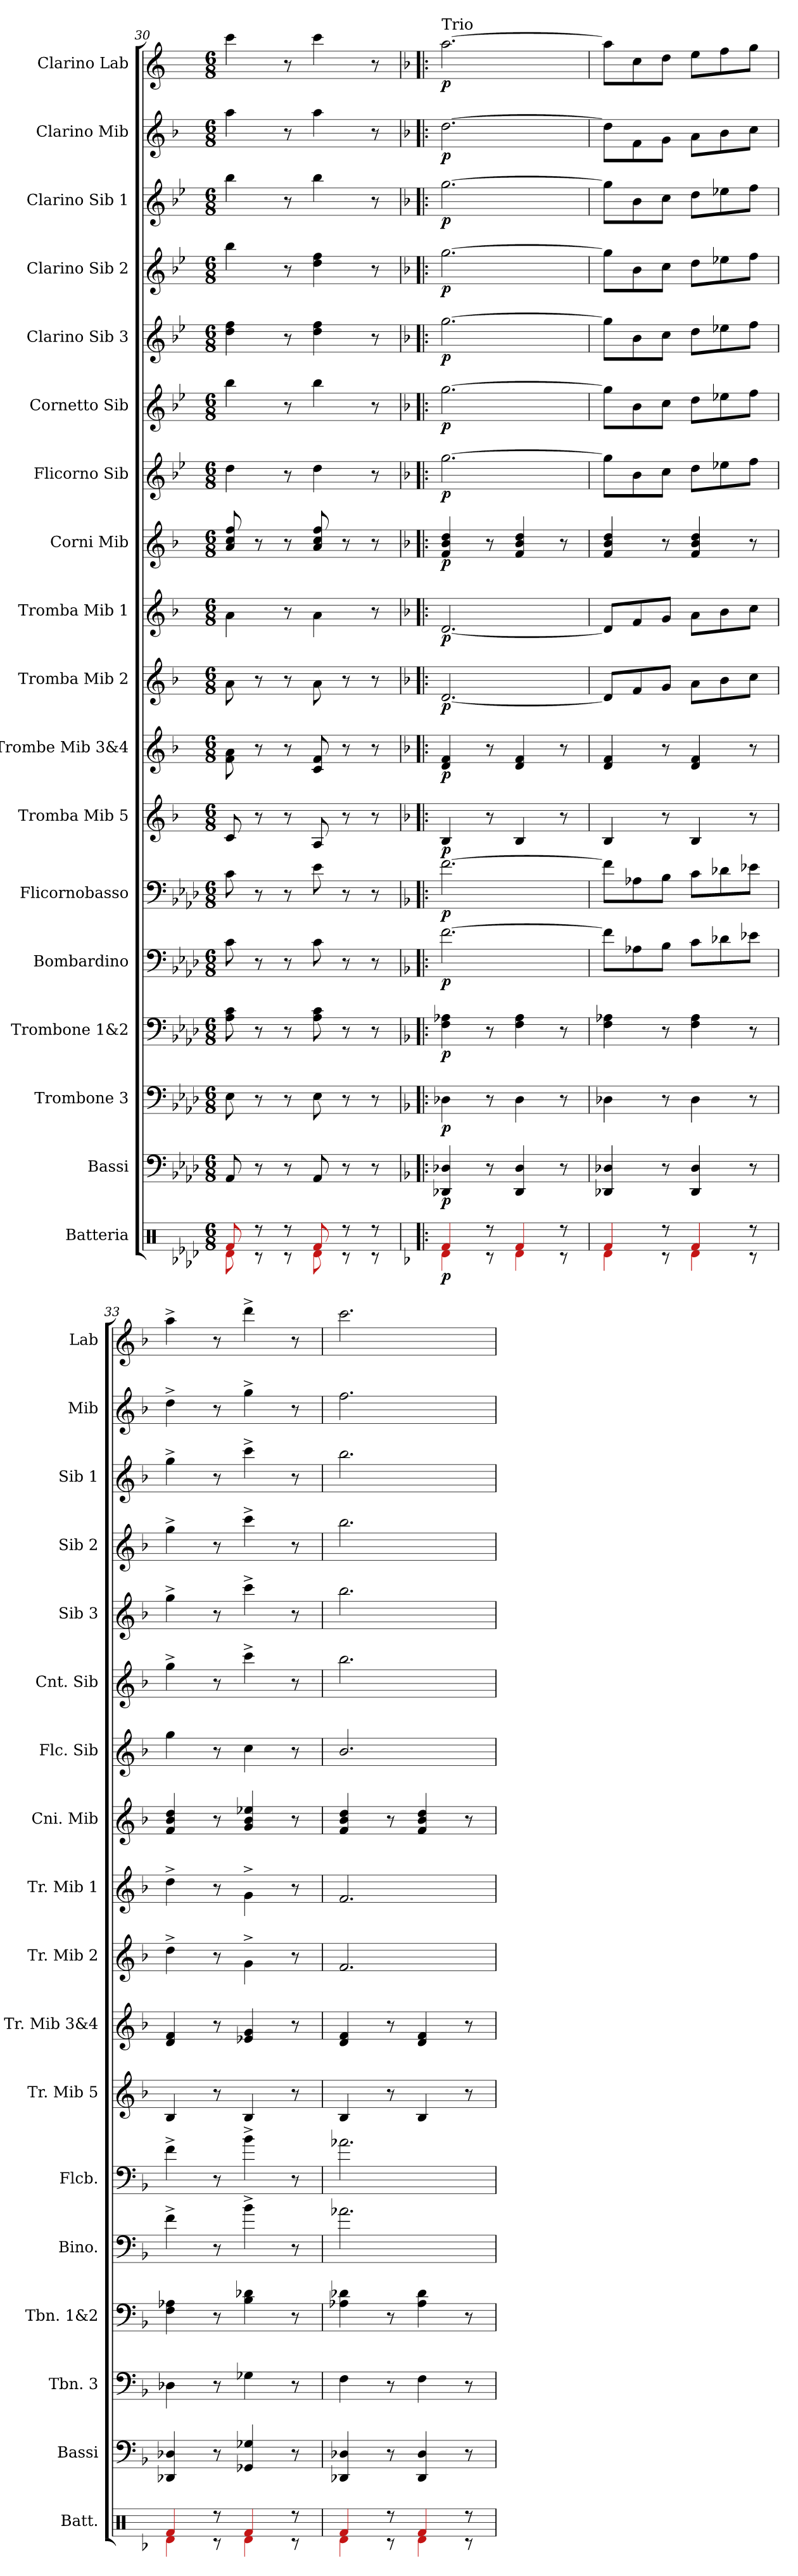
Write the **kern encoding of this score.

**kern	**dynam	**kern	**dynam	**kern	**dynam	**kern	**dynam	**kern	**dynam	**kern	**dynam	**kern	**dynam	**kern	**dynam	**kern	**dynam	**kern	**dynam	**kern	**dynam	**kern	**dynam	**kern	**dynam	**kern	**dynam	**kern	**dynam	**kern	**dynam	**kern	**dynam	**kern	**dynam
*part18	*part18	*part17	*part17	*part16	*part16	*part15	*part15	*part14	*part14	*part13	*part13	*part12	*part12	*part11	*part11	*part10	*part10	*part9	*part9	*part8	*part8	*part7	*part7	*part6	*part6	*part5	*part5	*part4	*part4	*part3	*part3	*part2	*part2	*part1	*part1
*staff18	*staff18	*staff17	*staff17	*staff16	*staff16	*staff15	*staff15	*staff14	*staff14	*staff13	*staff13	*staff12	*staff12	*staff11	*staff11	*staff10	*staff10	*staff9	*staff9	*staff8	*staff8	*staff7	*staff7	*staff6	*staff6	*staff5	*staff5	*staff4	*staff4	*staff3	*staff3	*staff2	*staff2	*staff1	*staff1
*I"Batteria	*	*I"Bassi	*	*I"Trombone 3	*	*I"Trombone 1&2	*	*I"Bombardino	*	*I"Flicornobasso	*	*I"Tromba Mib 5	*	*I"Trombe Mib 3&4	*	*I"Tromba Mib 2	*	*I"Tromba Mib 1	*	*I"Corni Mib	*	*I"Flicorno Sib	*	*I"Cornetto Sib	*	*I"Clarino Sib 3	*	*I"Clarino Sib 2	*	*I"Clarino Sib 1	*	*I"Clarino Mib	*	*I"Clarino Lab	*
*I'Batt.	*	*I'Bassi	*	*I'Tbn. 3	*	*I'Tbn. 1&2	*	*I'Bino.	*	*I'Flcb.	*	*I'Tr. Mib 5	*	*I'Tr. Mib 3&4	*	*I'Tr. Mib 2	*	*I'Tr. Mib 1	*	*I'Cni. Mib	*	*I'Flc. Sib	*	*I'Cnt. Sib	*	*I'Sib 3	*	*I'Sib 2	*	*I'Sib 1	*	*I'Mib	*	*I'Lab	*
*clefX	*	*clefF4	*	*clefF4	*	*clefF4	*	*clefF4	*	*clefF4	*	*clefG2	*	*clefG2	*	*clefG2	*	*clefG2	*	*clefG2	*	*clefG2	*	*clefG2	*	*clefG2	*	*clefG2	*	*clefG2	*	*clefG2	*	*clefG2	*
*	*	*	*	*	*	*	*	*	*	*	*	*ITrd-2c-3	*	*ITrd-2c-3	*	*ITrd-2c-3	*	*ITrd-2c-3	*	*ITrd5c9	*	*ITrd1c2	*	*ITrd1c2	*	*ITrd1c2	*	*ITrd1c2	*	*ITrd1c2	*	*ITrd-2c-3	*	*ITrd-5c-8	*
*k[b-e-a-d-]	*	*k[b-e-a-d-]	*	*k[b-e-a-d-]	*	*k[b-e-a-d-]	*	*k[b-e-a-d-]	*	*k[b-e-a-d-]	*	*k[b-e-a-d-]	*	*k[b-e-a-d-]	*	*k[b-e-a-d-]	*	*k[b-e-a-d-]	*	*k[b-e-a-d-]	*	*k[b-e-a-d-]	*	*k[b-e-a-d-]	*	*k[b-e-a-d-]	*	*k[b-e-a-d-]	*	*k[b-e-a-d-]	*	*k[b-e-a-d-]	*	*k[b-e-a-d-]	*
*A-:	*	*A-:	*	*A-:	*	*A-:	*	*A-:	*	*A-:	*	*A-:	*	*A-:	*	*A-:	*	*A-:	*	*A-:	*	*A-:	*	*A-:	*	*A-:	*	*A-:	*	*A-:	*	*A-:	*	*A-:	*
*M6/8	*	*M6/8	*	*M6/8	*	*M6/8	*	*M6/8	*	*M6/8	*	*M6/8	*	*M6/8	*	*M6/8	*	*M6/8	*	*M6/8	*	*M6/8	*	*M6/8	*	*M6/8	*	*M6/8	*	*M6/8	*	*M6/8	*	*M6/8	*
=30	=30	=30	=30	=30	=30	=30	=30	=30	=30	=30	=30	=30	=30	=30	=30	=30	=30	=30	=30	=30	=30	=30	=30	=30	=30	=30	=30	=30	=30	=30	=30	=30	=30	=30	=30
*^	*	*	*	*	*	*	*	*	*	*	*	*	*	*	*	*	*	*	*	*	*	*	*	*	*	*	*	*	*	*	*	*	*	*	*
8f/	8dn\	.	8AA-/	.	8E-\	.	8A-\ 8c\	.	8c\	.	8c\	.	8e-/	.	8a-\ 8cc\	.	8cc\	.	4cc\	.	8c/ 8e-/ 8a-/	.	4cc\	.	4aa-\	.	4cc\ 4ee-\	.	4aa-\	.	4aa-\	.	4ccc\	.	4aaa-\	.
8r	8r	.	8r	.	8r	.	8r	.	8r	.	8r	.	8r	.	8r	.	8r	.	.	.	8r	.	.	.	.	.	.	.	.	.	.	.	.	.	.	.
8r	8r	.	8r	.	8r	.	8r	.	8r	.	8r	.	8r	.	8r	.	8r	.	8r	.	8r	.	8r	.	8r	.	8r	.	8r	.	8r	.	8r	.	8r	.
8f/	8d\	.	8AA-/	.	8E-\	.	8A-\ 8c\	.	8c\	.	8e-\	.	8c/	.	8e-/ 8a-/	.	8cc\	.	4cc\	.	8c/ 8e-/ 8a-/	.	4cc\	.	4aa-\	.	4cc\ 4ee-\	.	4cc\ 4ee-\	.	4aa-\	.	4ccc\	.	4aaa-\	.
8r	8r	.	8r	.	8r	.	8r	.	8r	.	8r	.	8r	.	8r	.	8r	.	.	.	8r	.	.	.	.	.	.	.	.	.	.	.	.	.	.	.
8r	8r	.	8r	.	8r	.	8r	.	8r	.	8r	.	8r	.	8r	.	8r	.	8r	.	8r	.	8r	.	8r	.	8r	.	8r	.	8r	.	8r	.	8r	.
=31!|:	=31!|:	=31!|:	=31!|:	=31!|:	=31!|:	=31!|:	=31!|:	=31!|:	=31!|:	=31!|:	=31!|:	=31!|:	=31!|:	=31!|:	=31!|:	=31!|:	=31!|:	=31!|:	=31!|:	=31!|:	=31!|:	=31!|:	=31!|:	=31!|:	=31!|:	=31!|:	=31!|:	=31!|:	=31!|:	=31!|:	=31!|:	=31!|:	=31!|:	=31!|:	=31!|:	=31!|:
*k[b-]	*	*	*k[b-]	*	*k[b-]	*	*k[b-]	*	*k[b-]	*	*k[b-]	*	*k[b-e-a-d-]	*	*k[b-e-a-d-]	*	*k[b-e-a-d-]	*	*k[b-e-a-d-]	*	*k[b-e-a-d-]	*	*k[b-e-a-]	*	*k[b-e-a-]	*	*k[b-e-a-]	*	*k[b-e-a-]	*	*k[b-e-a-]	*	*k[b-e-a-d-]	*	*k[b-e-a-d-g-]	*
*F:	*	*	*F:	*	*F:	*	*F:	*	*F:	*	*F:	*	*A-:	*	*A-:	*	*A-:	*	*A-:	*	*A-:	*	*E-:	*	*E-:	*	*E-:	*	*E-:	*	*E-:	*	*A-:	*	*D-:	*
!	!	!	!	!	!	!	!	!	!	!	!	!	!	!	!	!	!	!	!	!	!	!	!	!	!	!	!	!	!	!	!	!	!	!	!LO:TX:a:t=Trio	!
!	!	!LO:DY:b	!	!LO:DY:b	!	!LO:DY:b	!	!LO:DY:b	!	!LO:DY:b	!	!LO:DY:b	!	!LO:DY:b	!	!LO:DY:b	!	!LO:DY:b	!	!LO:DY:b	!	!LO:DY:b	!	!LO:DY:b	!	!LO:DY:b	!	!LO:DY:b	!	!LO:DY:b	!	!LO:DY:b	!	!LO:DY:b	!	!LO:DY:b
4f/	4d\	p	4DD-/ 4D-/	p	4D-\	p	4F\ 4A-\	p	[2.f\	p	[2.f\	p	4d-/	p	4f/ 4a-/	p	[2.f/	p	[2.f/	p	4A-/ 4d-/ 4f/	p	[2.ff\	p	[2.ff\	p	[2.ff\	p	[2.ff\	p	[2.ff\	p	[2.ff\	p	[2.fff\	p
8r	8r	.	8r	.	8r	.	8r	.	.	.	.	.	8r	.	8r	.	.	.	.	.	8r	.	.	.	.	.	.	.	.	.	.	.	.	.	.	.
4f/	4d\	.	4DD-/ 4D-/	.	4D-\	.	4F\ 4A-\	.	.	.	.	.	4d-/	.	4f/ 4a-/	.	.	.	.	.	4A-/ 4d-/ 4f/	.	.	.	.	.	.	.	.	.	.	.	.	.	.	.
8r	8r	.	8r	.	8r	.	8r	.	.	.	.	.	8r	.	8r	.	.	.	.	.	8r	.	.	.	.	.	.	.	.	.	.	.	.	.	.	.
=32	=32	=32	=32	=32	=32	=32	=32	=32	=32	=32	=32	=32	=32	=32	=32	=32	=32	=32	=32	=32	=32	=32	=32	=32	=32	=32	=32	=32	=32	=32	=32	=32	=32	=32	=32	=32
4f/	4d\	.	4DD-/ 4D-/	.	4D-\	.	4F\ 4A-\	.	8f\L]	.	8f\L]	.	4d-/	.	4f/ 4a-/	.	8f/L]	.	8f/L]	.	4A-/ 4d-/ 4f/	.	8ff\L]	.	8ff\L]	.	8ff\L]	.	8ff\L]	.	8ff\L]	.	8ff\L]	.	8fff\L]	.
.	.	.	.	.	.	.	.	.	8A-\	.	8A-\	.	.	.	.	.	8a-/	.	8a-/	.	.	.	8a-\	.	8a-\	.	8a-\	.	8a-\	.	8a-\	.	8a-\	.	8aa-\	.
8r	8r	.	8r	.	8r	.	8r	.	8B-\J	.	8B-\J	.	8r	.	8r	.	8b-/J	.	8b-/J	.	8r	.	8b-\J	.	8b-\J	.	8b-\J	.	8b-\J	.	8b-\J	.	8b-\J	.	8bb-\J	.
4f/	4d\	.	4DD-/ 4D-/	.	4D-\	.	4F\ 4A-\	.	8c\L	.	8c\L	.	4d-/	.	4f/ 4a-/	.	8cc\L	.	8cc\L	.	4A-/ 4d-/ 4f/	.	8cc\L	.	8cc\L	.	8cc\L	.	8cc\L	.	8cc\L	.	8cc\L	.	8ccc\L	.
.	.	.	.	.	.	.	.	.	8d-\	.	8d-\	.	.	.	.	.	8dd-\	.	8dd-\	.	.	.	8dd-\	.	8dd-\	.	8dd-\	.	8dd-\	.	8dd-\	.	8dd-\	.	8ddd-\	.
8r	8r	.	8r	.	8r	.	8r	.	8e-\J	.	8e-\J	.	8r	.	8r	.	8ee-\J	.	8ee-\J	.	8r	.	8ee-\J	.	8ee-\J	.	8ee-\J	.	8ee-\J	.	8ee-\J	.	8ee-\J	.	8eee-\J	.
=33	=33	=33	=33	=33	=33	=33	=33	=33	=33	=33	=33	=33	=33	=33	=33	=33	=33	=33	=33	=33	=33	=33	=33	=33	=33	=33	=33	=33	=33	=33	=33	=33	=33	=33	=33	=33
4f/	4d\	.	4DD-/ 4D-/	.	4D-\	.	4F\ 4A-\	.	4f^>\	.	4f^>\	.	4d-/	.	4f/ 4a-/	.	4ff^>\	.	4ff^>\	.	4A-/ 4d-/ 4f/	.	4ff\	.	4ff^>\	.	4ff^>\	.	4ff^>\	.	4ff^>\	.	4ff^>\	.	4fff^>\	.
8r	8r	.	8r	.	8r	.	8r	.	8r	.	8r	.	8r	.	8r	.	8r	.	8r	.	8r	.	8r	.	8r	.	8r	.	8r	.	8r	.	8r	.	8r	.
4f/	4d\	.	4GG-/ 4G-/	.	4G-\	.	4B-\ 4d-\	.	4b-^>\	.	4b-^>\	.	4d-/	.	4g-/ 4b-/	.	4b-^>\	.	4b-^>\	.	4B-/ 4d-/ 4g-/	.	4b-\	.	4bb-^>\	.	4bb-^>\	.	4bb-^>\	.	4bb-^>\	.	4bb-^>\	.	4bbb-^>\	.
8r	8r	.	8r	.	8r	.	8r	.	8r	.	8r	.	8r	.	8r	.	8r	.	8r	.	8r	.	8r	.	8r	.	8r	.	8r	.	8r	.	8r	.	8r	.
=34	=34	=34	=34	=34	=34	=34	=34	=34	=34	=34	=34	=34	=34	=34	=34	=34	=34	=34	=34	=34	=34	=34	=34	=34	=34	=34	=34	=34	=34	=34	=34	=34	=34	=34	=34	=34
4f/	4d\	.	4DD-/ 4D-/	.	4F\	.	4A-\ 4d-\	.	2.a-\	.	2.a-\	.	4d-/	.	4f/ 4a-/	.	2.a-/	.	2.a-/	.	4A-/ 4d-/ 4f/	.	2.a-/	.	2.aa-\	.	2.aa-\	.	2.aa-\	.	2.aa-\	.	2.aa-\	.	2.aaa-\	.
8r	8r	.	8r	.	8r	.	8r	.	.	.	.	.	8r	.	8r	.	.	.	.	.	8r	.	.	.	.	.	.	.	.	.	.	.	.	.	.	.
4f/	4d\	.	4DD-/ 4D-/	.	4F\	.	4A-\ 4d-\	.	.	.	.	.	4d-/	.	4f/ 4a-/	.	.	.	.	.	4A-/ 4d-/ 4f/	.	.	.	.	.	.	.	.	.	.	.	.	.	.	.
8r	8r	.	8r	.	8r	.	8r	.	.	.	.	.	8r	.	8r	.	.	.	.	.	8r	.	.	.	.	.	.	.	.	.	.	.	.	.	.	.
*v	*v	*	*	*	*	*	*	*	*	*	*	*	*	*	*	*	*	*	*	*	*	*	*	*	*	*	*	*	*	*	*	*	*	*	*	*
=	=	=	=	=	=	=	=	=	=	=	=	=	=	=	=	=	=	=	=	=	=	=	=	=	=	=	=	=	=	=	=	=	=	=	=
*-	*-	*-	*-	*-	*-	*-	*-	*-	*-	*-	*-	*-	*-	*-	*-	*-	*-	*-	*-	*-	*-	*-	*-	*-	*-	*-	*-	*-	*-	*-	*-	*-	*-	*-	*-
